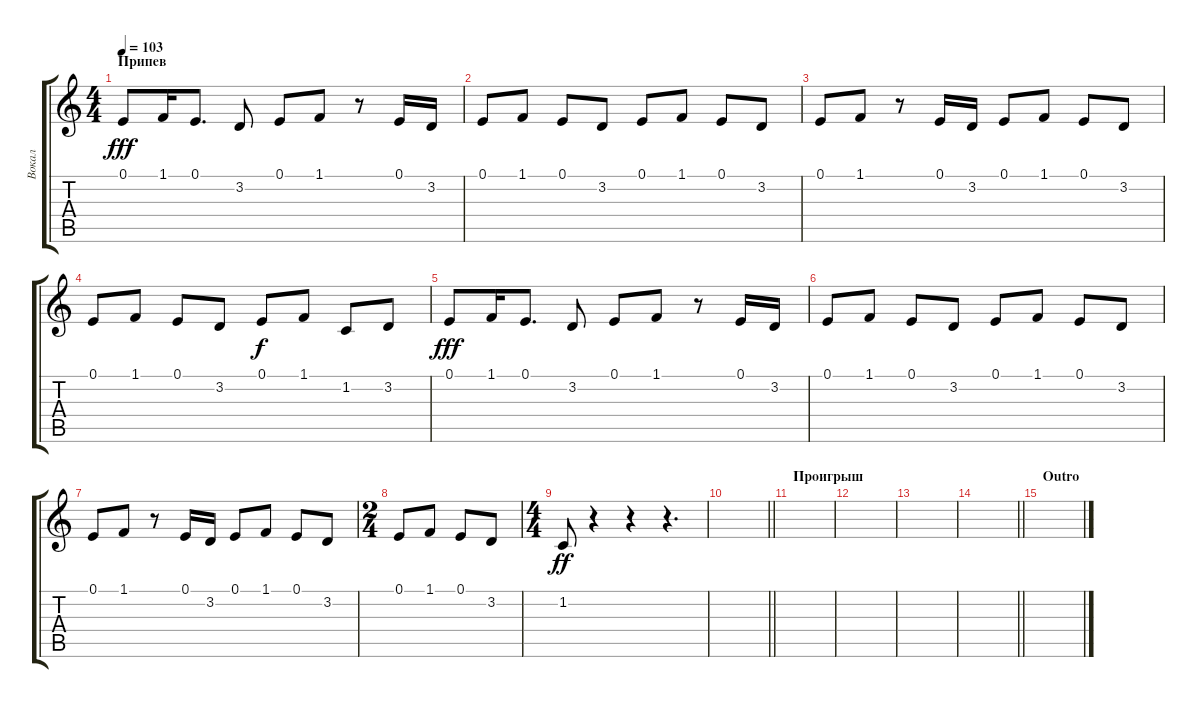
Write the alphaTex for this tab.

\track ("Вокал" "Вокал") {instrument altosax}
\staff {score tabs}
\tuning (E4 B3 G3 D3 A2 E2) {hide}
\ts (4 4)
\section ("" "Припев")
\tempo 103
\clef g2
\ks c
0.1.8{dy fff} 1.1.16 0.1.8{d} 3.2.8 0.1.8 1.1.8 r.8 0.1.16 3.2.16 |
0.1.8 1.1.8 0.1.8 3.2.8 0.1.8 1.1.8 0.1.8 3.2.8 |
0.1.8 1.1.8 r.8 0.1.16 3.2.16 0.1.8 1.1.8 0.1.8 3.2.8 |
0.1.8 1.1.8 0.1.8 3.2.8 0.1.8{dy f} 1.1.8 1.2.8 3.2.8 |
0.1.8{dy fff} 1.1.16 0.1.8{d} 3.2.8 0.1.8 1.1.8 r.8 0.1.16 3.2.16 |
0.1.8 1.1.8 0.1.8 3.2.8 0.1.8 1.1.8 0.1.8 3.2.8 |
0.1.8 1.1.8 r.8 0.1.16 3.2.16 0.1.8 1.1.8 0.1.8 3.2.8 |
\ts (2 4)
0.1.8 1.1.8 0.1.8 3.2.8 |
\ts (4 4)
1.2.8{dy ff} r.4 r.4 r.4{d} |
\barLineRight lightlight
|
\section ("" "Проигрыш")
|
|
|
\barLineRight lightlight
|
\section ("" "Outro")
